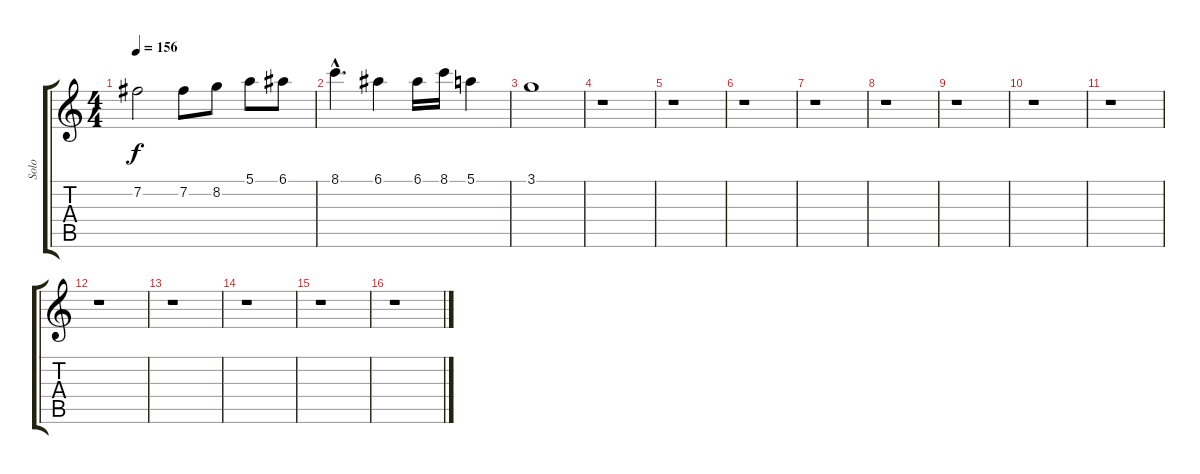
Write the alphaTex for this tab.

\track ("Solo" "Solo") {instrument distortionguitar}
\staff {score tabs}
\tuning (E4 B3 G3 D3 A2 E2) {hide}
\ts (4 4)
\tempo 156
\clef g2
\ks c
7.2.2{dy f} 7.2.8 8.2.8 5.1.8 6.1.8 |
8.1{hac}.4{d} 6.1.4 6.1.16 8.1.16 5.1.4 |
3.1.1 |
r.1 |
r.1 |
r.1 |
r.1 |
r.1 |
r.1 |
r.1 |
r.1 |
r.1 |
r.1 |
r.1 |
r.1 |
r.1
